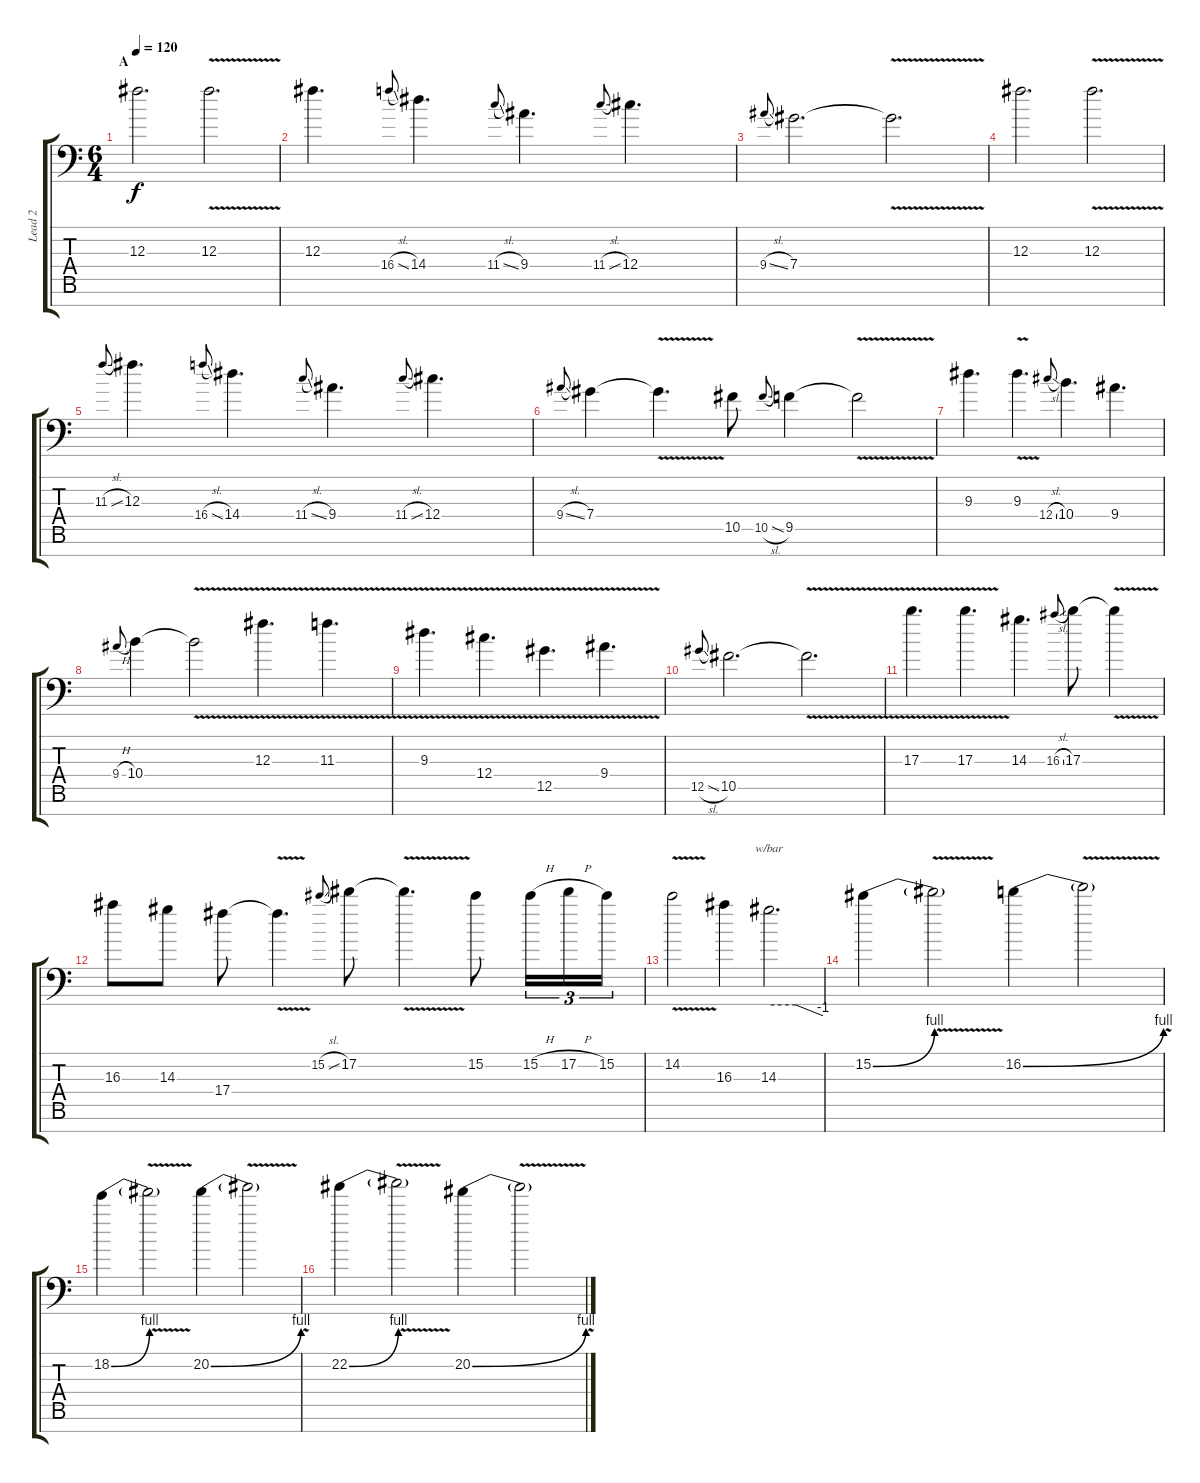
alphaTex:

\track ("Lead 2" "Lead 2") {instrument distortionguitar}
\staff {score tabs}
\tuning (Eb4 Bb3 Gb3 Db3 Ab2 Eb2 Bb1) {hide}
\ts (6 4)
\section ("" "A")
\tempo 120
\clef f4
\ks c
12.3.2{d dy f volume 7 balance 16 instrument distortionguitar} 12.3{v}.2{d} |
12.3.4{d} 16.4{sl}.8{gr onbeat} 14.4.4{d} 11.4{sl}.8{gr onbeat} 9.4.4{d} 11.4{sl}.8{gr onbeat} 12.4.4{d} |
9.4{sl}.8{gr onbeat} 7.4.2{d} 7.4{v t}.2{d} |
12.3.2{d} 12.3{v}.2{d} |
11.3{sl}.8{gr onbeat} 12.3.4{d} 16.4{sl}.8{gr onbeat} 14.4.4{d} 11.4{sl}.8{gr onbeat} 9.4.4{d} 11.4{sl}.8{gr onbeat} 12.4.4{d} |
9.4{sl}.8{gr onbeat} 7.4.4 7.4{v t}.4{d} 10.5.8 10.5{sl}.8{gr onbeat} 9.5.4 9.5{v t}.2 |
9.3.4{d} 9.3{v}.4{d} 12.4{sl}.8{gr onbeat} 10.4.4{d} 9.4.4{d} |
9.4{h}.8{gr onbeat} 10.4.4 10.4{v t}.2 12.3{v}.4{d} 11.3{v}.4{d} |
9.3{v}.4{d} 12.4{v}.4{d} 12.5{v}.4{d} 9.4{v}.4{d} |
12.5{sl}.8{gr onbeat} 10.5.2{d} 10.5{v t}.2{d} |
17.3{v}.4{d} 17.3{v}.4{d} 14.3.4{d} 16.3{sl}.8{gr onbeat} 17.3.8 17.3{v t}.4 |
16.3.8 14.3.8 17.4.8 17.4{v t}.4{d} 15.2{sl}.8{gr onbeat} 17.2.8 17.2{v t}.4{d} 15.2.8 15.2{h}.16{tu (3 2)} 17.2{h}.16{tu (3 2)} 15.2.16{tu (3 2)} |
14.2{v}.2 16.3.4 14.3.2{d tbe (custom default 0 0 30 0 60 -4)} |
15.2{be (bend 0 0 60 4)}.4 15.2{v t}.2 16.2{be (bend 0 0 60 4)}.4 16.2{v t}.2 |
18.2{be (bend 0 0 60 4)}.4 18.2{v t}.2 20.2{be (bend 0 0 60 4)}.4 20.2{v t}.2 |
22.2{be (bend 0 0 60 4)}.4 22.2{v t}.2 20.2{be (bend 0 0 60 4)}.4 20.2{v t}.2
